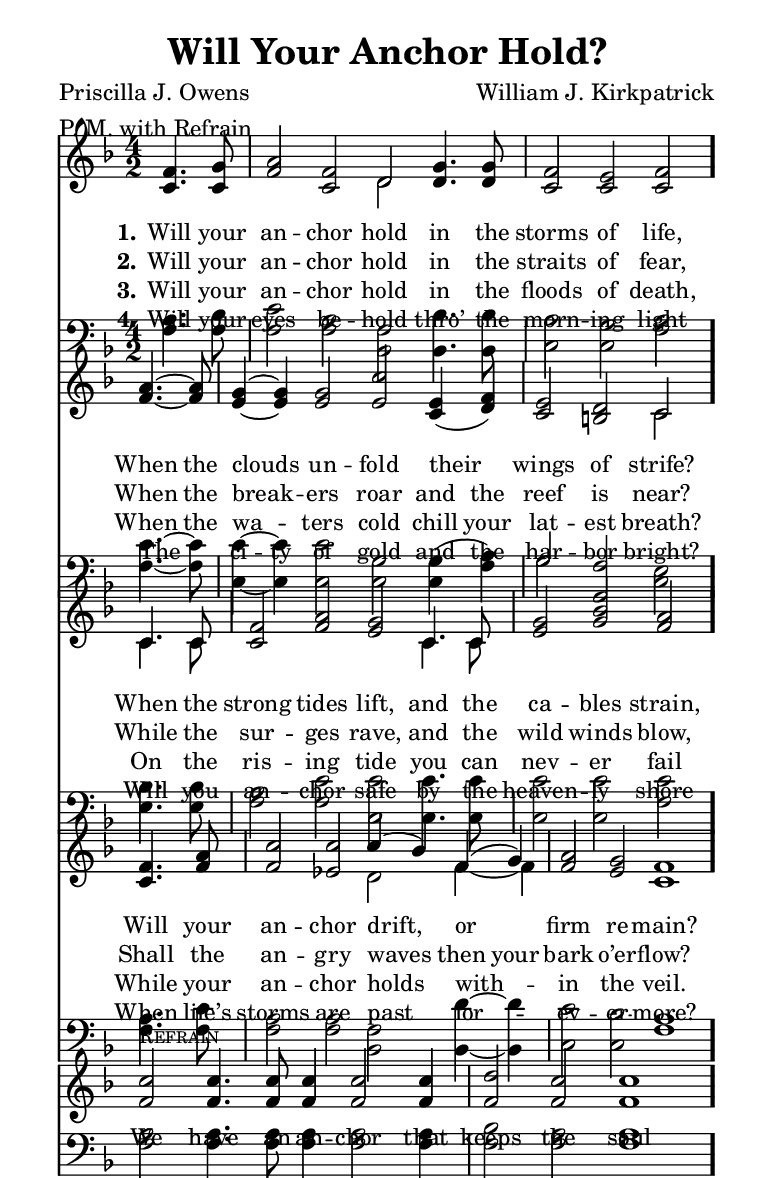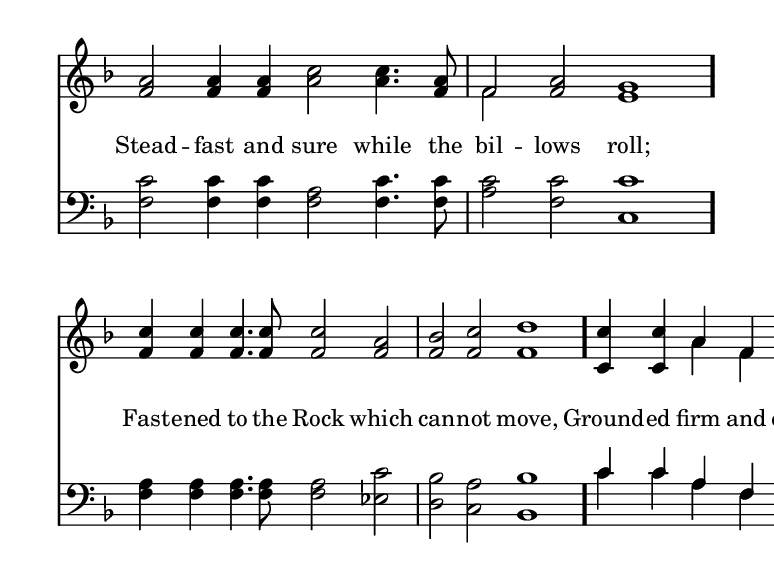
\include "common/global.ily"
\paper {
  \include "common/paper.ily"
  ragged-last-bottom = ##t
  system-count = 7
systems-per-page = 5

}

\header{
  %gospel
  hymnnumber = "140"
  title = "Will Your Anchor Hold?"
  tunename = ""
  meter = "P. M. with Refrain"
  poet = "Priscilla J. Owens" % see https://hymnary.org/text/will_your_anchor_hold_in_the_storms_of_l
  composer = "William J. Kirkpatrick" % see https://hymnary.org/tune/will_your_anchor_hold_kirkpatrick
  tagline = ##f
}

% for fermata in MIDI
ta = { \tempo 2=80 }
tb = { \tempo 2=40 }

patternAA = { c4. c8 | c2 c2 c2 }
patternAB = { c4. ~ c8 | c4 ~ c4 c2 c2 c4( c4) | c2 c2 c2 }

patternBA = { c4. c8 | c2 c2 c4( c4) c4( c4) | c2 c2 c1 }
patternBB = { c4. c8 | c2 c2 c2      c4 ~ c4 | c2 c2 c1 }

patternCA = { c2 c4. c8 c4 c2 c4 | c2 c2 c1 }

patternDA = { c2 c4 c4 c2 c4. c8 | c2 c2 c1 }

patternEA = { c4 c4 c4. c8 c2 c2 | c2 c2 c1 }

patternFA = { c4 c4 c4 c4 c2 c4. c8 | c2 c2 \ta c2 \tb }

global = {
  \include "common/overrides.ily"
  \override Staff.TimeSignature.style = #'numbered
  \time 4/2
  \override Score.MetronomeMark.transparent = ##t % hide all fermata changes too
  \ta
  \key f \major
  \partial 2
  \autoBeamOff
}

notesSoprano = {
\global
\relative c' {

  \changePitch \patternAA { f g | a f d g g | f e f } \eogbreak
  \changePitch \patternAB { a a | g g g c e, f | e d c } \eogbreak
  \changePitch \patternAA { c c | f a g c, c | g' bes a } \eogbreak
  \changePitch \patternBA { f a | c c c bes f g | a g f } \eogbreak

  << s^\markup { \small \caps "Refrain" }
  \changePitch \patternCA { c' c c c c c | d c c } >>
  \changePitch \patternDA { a a a c c a | f a g }
  \changePitch \patternEA { c c c c c a | bes c d }
  \changePitch \patternFA { c c a f c bes' bes | a g f \fermata }

  \bar "|."

}
}

notesAlto = {
\global
\relative e' {

  \changePitch \patternAA { c c | f c d d d | c c c }
  \changePitch \patternAB { f f | e e e e c d | c b c }
  \changePitch \patternAA { c c  | c f e c c | e g f }
  \changePitch \patternBB { c f | f ees d f f | f e c }

  \changePitch \patternCA { f f f f f f | f f f }
  \changePitch \patternDA { f f f a a f | f f e }
  \changePitch \patternEA { f f f f f f | f f f }
  \changePitch \patternFA { c c a' f c f f | f e c }

}
}

notesTenor = {
\global
\relative a {

  \changePitch \patternAA { a bes | c a f bes bes | a g a }
  \changePitch \patternAB { c c | c c c g g a | g f e }
  \changePitch \patternAA { bes' bes | a c c c c | c c c }
  \changePitch \patternBB { a c | a a f d' d | c bes a }

  \changePitch \patternCA { a a a a a a | bes a a }
  \changePitch \patternDA { c c c a c c | c c c }
  \changePitch \patternEA { a a a a a c | bes a bes }
  \changePitch \patternFA { c c a f c d' d | c bes a }

}
}

notesBass = {
\global
\relative f {

  \changePitch \patternAA { f f | f f bes, bes bes | c c f }
  \changePitch \patternAB { f f | c c c c c f | g g, c }
  \changePitch \patternAA { e e | f f c c c | c c f }
  \changePitch \patternBB { f f | f f bes, bes bes | c c f }

  \changePitch \patternCA { f f f f f f | f f f }
  \changePitch \patternDA { f f f f f f | a f c }
  \changePitch \patternEA { f f f f f ees | d c bes }
  \changePitch \patternFA { c' c a f c bes bes | c c <f f,>_\fermata }

}
}

Refrain = \lyricmode {

We have an an -- chor that keeps the soul \bar "."
Stead -- fast and sure while the bil -- lows roll; \bar "."
Fast -- ened to the Rock which can -- not move, \bar "."
Ground -- ed firm and deep in the Sav -- iour’s love. \bar "."

}

wordsA = \lyricmode {
\set stanza = "1."

Will your an -- chor hold in the storms of life, \bar "."
{ \mon } When the { \moff } clouds un -- fold their wings of strife? \bar "."
When the strong tides lift, and the ca -- bles strain, \bar "."
Will your an -- chor drift, or firm re -- main? \bar "."

}

wordsB = \lyricmode {
\set stanza = "2."

Will your an -- chor hold in the straits of fear,
{ \mon } When the { \moff } break -- ers roar { \mon } and the { \moff } reef is near?
While the sur -- ges rave, and the wild winds blow,
Shall the an -- gry waves { \mon } then your { \moff } bark o’er -- flow?

\Refrain

}

wordsC = \lyricmode {
\set stanza = "3."

Will your an -- chor hold in the floods of death,
{ \mon } When the { \moff } wa -- ters { \mon } cold chill { \moff } your lat -- est breath?
On the ris -- ing tide you can nev -- er fail
While your an -- chor holds with -- in the veil.

}

wordsD = \lyricmode {
\set stanza = "4."

Will your eyes be -- hold thro’ the morn -- ing light
The { \mon } ci -- ty { \moff } of gold { \mon } and the { \moff } har -- bor bright?
Will you an -- chor safe by the heaven -- ly shore
When life’s storms are past for -- ev -- er -- more?

}

\score {
  \context ChoirStaff <<
    \context Staff = upper <<
      \set Staff.autoBeaming = ##f
      \set ChoirStaff.systemStartDelimiter = #'SystemStartBar
      \set ChoirStaff.printPartCombineTexts = ##f
      \partcombine #'(2 . 11) \notesSoprano \notesAlto
      \context NullVoice = sopranos { \voiceOne << \notesSoprano >> }
      \context Lyrics = one   \lyricsto sopranos \wordsA
      \context Lyrics = two   \lyricsto sopranos \wordsB
      \context Lyrics = three \lyricsto sopranos \wordsC
      \context Lyrics = four  \lyricsto sopranos \wordsD
    >>
    \context Staff = men <<
      \set Staff.autoBeaming = ##f
      \clef bass
      \set ChoirStaff.printPartCombineTexts = ##f
      \partcombine #'(2 . 11) \notesTenor \notesBass
    >>
  >>
  \layout {
    \include "common/layout.ily"
  }
  #(cond ((ly:get-option 'eog-midi-permitted) #{ \midi{
    \include "common/midi.ily"
  } #}))
}

\version "2.19.49"  % necessary for upgrading to future LilyPond versions.

% vi:set et ts=2 sw=2 ai nocindent syntax=lilypond:
